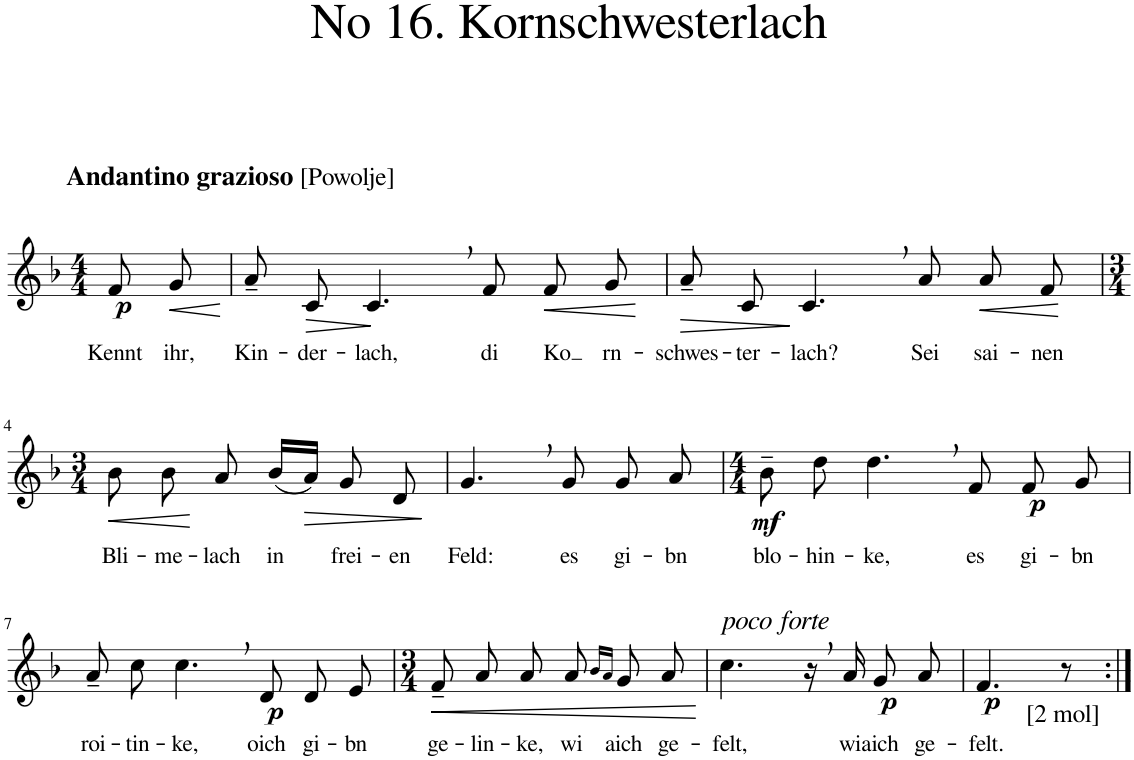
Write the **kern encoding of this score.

**kern	**text	**dynam
*part1	*part1	*part1
*staff1	*staff1	*staff1
*I"Klavier	*	*
*I'Klav.	*	*
*clefG2	*	*
*k[b-]	*	*
*M4/4	*	*
=1	=1	=1
!LO:TX:a:B:t=Andantino grazioso	!	!
!LO:TX:a:t=[Powolje]	!	!
!	!LO:LY:b	!LO:DY:b
8f/	Kennt	p
!	!LO:LY:b	!LO:HP:b
8g/	ihr,	<
.	.	[
=2	=2	=2
!	!LO:LY:b	!
8a~/	Kin-	.
!	!LO:LY:b	!LO:HP:b
8c/	-der-	>
!	!LO:LY:b	!
4.c,/	-lach,	.
!	!LO:LY:b	!
8f/	di	.
!	!LO:LY:b	!LO:HP:b
8f/	Ko	<
!	!LO:LY:b	!
8g/	rn-	.
.	.	] [
=3	=3	=3
!	!LO:LY:b	!LO:HP:b
8a~/	-schwes-	>
!	!LO:LY:b	!
8c/	-ter-	.
!	!LO:LY:b	!
4.c,/	-lach?	.
!	!LO:LY:b	!
8a/	Sei	.
!	!LO:LY:b	!LO:HP:b
8a/	sai-	<
!	!LO:LY:b	!
8f/	-nen	.
.	.	] [
!!LO:LB:g=z
=4	=4	=4
*M3/4	*	*
!	!LO:LY:b	!LO:HP:b
8b-\	Bli-	<
!	!LO:LY:b	!
8b-\	-me-	.
!	!LO:LY:b	!
8a/	-lach	.
!	!LO:LY:b	!
(16b-/LL	in	.
!	!	!LO:HP:b
16a/JJ)	.	>
!	!LO:LY:b	!
8g/	frei-	.
!	!LO:LY:b	!
8d/	-en	.
.	.	[ ]
=5	=5	=5
!	!LO:LY:b	!
4.g,/	Feld:	.
!	!LO:LY:b	!
8g/	es	.
!	!LO:LY:b	!
8g/	gi-	.
!	!LO:LY:b	!
8a/	-bn	.
=6	=6	=6
*M4/4	*	*
!	!LO:LY:b	!LO:DY:b
8b-~\	blo-	mf
!	!LO:LY:b	!
8dd\	-hin-	.
!	!LO:LY:b	!
4.dd,\	-ke,	.
!	!LO:LY:b	!
8f/	es	.
!	!LO:LY:b	!LO:DY:b
8f/	gi-	p
!	!LO:LY:b	!
8g/	-bn	.
!!LO:LB:g=z
=7	=7	=7
!	!LO:LY:b	!
8a~/	roi-	.
!	!LO:LY:b	!
8cc\	-tin-	.
!	!LO:LY:b	!
4.cc,\	-ke,	.
!	!LO:LY:b	!LO:DY:b
8d/	oich	p
!	!LO:LY:b	!
8d/	gi-	.
!	!LO:LY:b	!
8e/	-bn	.
=8	=8	=8
*M3/4	*	*
!	!LO:LY:b	!LO:HP:b
8f~/	ge-	<
!	!LO:LY:b	!
8a/	-lin-	.
!	!LO:LY:b	!
8a/	-ke,	.
!	!LO:LY:b	!
8a/	wi	.
16qb-/LL	.	.
16qa/JJ	.	.
!	!LO:LY:b	!
8g/	aich	.
!	!LO:LY:b	!
8a/	ge-	.
.	.	[
=9	=9	=9
!LO:TX:a:i:t=poco forte	!	!
!	!LO:LY:b	!
4.cc\	-felt,	.
16r	.	.
!	!LO:LY:b	!
16a/	wi	.
!	!LO:LY:b	!LO:DY:b
8g/	aich	p
!	!LO:LY:b	!
8a/	ge-	.
=10	=10	=10
!LO:TX:b:t=[2 mol]	!	!
!	!LO:LY:b	!LO:DY:b
4.f/	-felt.	p
8r	.	.
=:|!	=:|!	=:|!
*-	*-	*-
